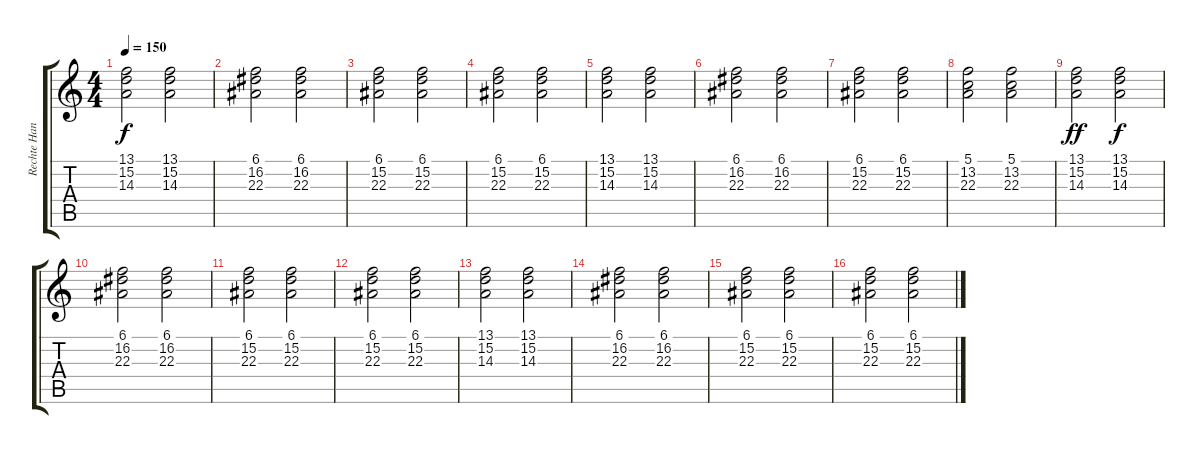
\track ("Rechte Hand" "Rechte Han") {instrument acousticgrandpiano}
\staff {score tabs}
\tuning (E4 B3 G3 D3 A2 E2) {hide}
\ts (4 4)
\tempo 150
\clef g2
\ks c
(13.1 15.2 14.3).2{dy f} (13.1 15.2 14.3).2 |
(6.1 16.2 22.3).2 (6.1 16.2 22.3).2 |
(6.1 15.2 22.3).2 (6.1 15.2 22.3).2 |
(6.1 15.2 22.3).2 (6.1 15.2 22.3).2 |
(13.1 15.2 14.3).2 (13.1 15.2 14.3).2 |
(6.1 16.2 22.3).2 (6.1 16.2 22.3).2 |
(6.1 15.2 22.3).2 (6.1 15.2 22.3).2 |
(5.1 13.2 22.3).2 (5.1 13.2 22.3).2 |
(13.1 15.2 14.3).2{dy ff} (13.1 15.2 14.3).2{dy f} |
(6.1 16.2 22.3).2 (6.1 16.2 22.3).2 |
(6.1 15.2 22.3).2 (6.1 15.2 22.3).2 |
(6.1 15.2 22.3).2 (6.1 15.2 22.3).2 |
(13.1 15.2 14.3).2{volume 0} (13.1 15.2 14.3).2 |
(6.1 16.2 22.3).2 (6.1 16.2 22.3).2 |
(6.1 15.2 22.3).2 (6.1 15.2 22.3).2 |
(6.1 15.2 22.3).2 (6.1 15.2 22.3).2
